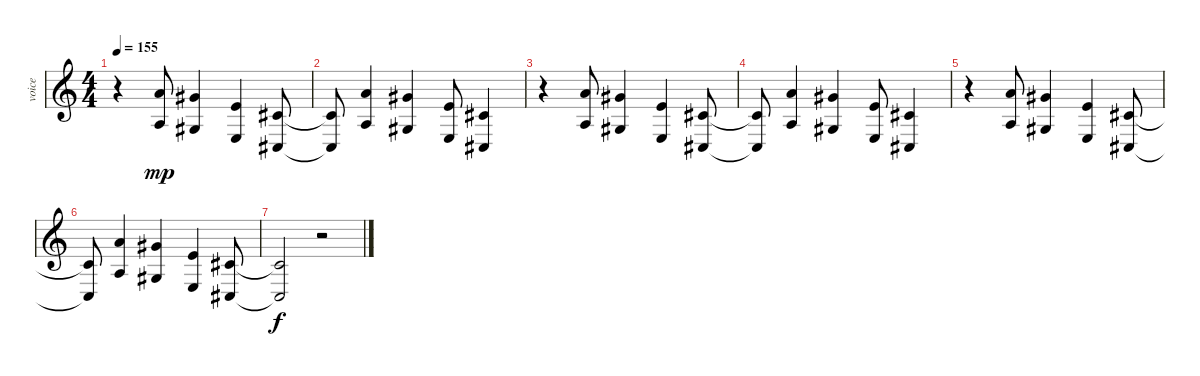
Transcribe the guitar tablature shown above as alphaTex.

\track ("voice" "voice") {instrument altosax}
\staff {score}
\tuning (E4 B3 G3 D3 A2 E2) {hide}
\ts (4 4)
\tempo 155
\clef g2
\ks c
r.4{dy mp} (5.1 2.3).8 (4.1 1.3).4 (0.1 2.4).4 (2.2 4.5).8 |
(2.2{t} 4.5{t}).8 (5.1 2.3).4 (4.1 6.4).4 (0.1 2.4).8 (2.2 4.5).4 |
r.4 (5.1 2.3).8 (4.1 1.3).4 (0.1 2.4).4 (2.2 4.5).8 |
(2.2{t} 4.5{t}).8 (5.1 2.3).4 (4.1 6.4).4 (0.1 2.4).8 (2.2 4.5).4 |
r.4 (5.1 2.3).8 (4.1 1.3).4 (0.1 2.4).4 (2.2 4.5).8 |
(2.2{t} 4.5{t}).8 (5.1 2.3).4 (4.1 6.4).4 (0.1 2.4).4 (2.2 4.5).8 |
(2.2{t} 4.5{t}).2{dy f volume 9} r.2
